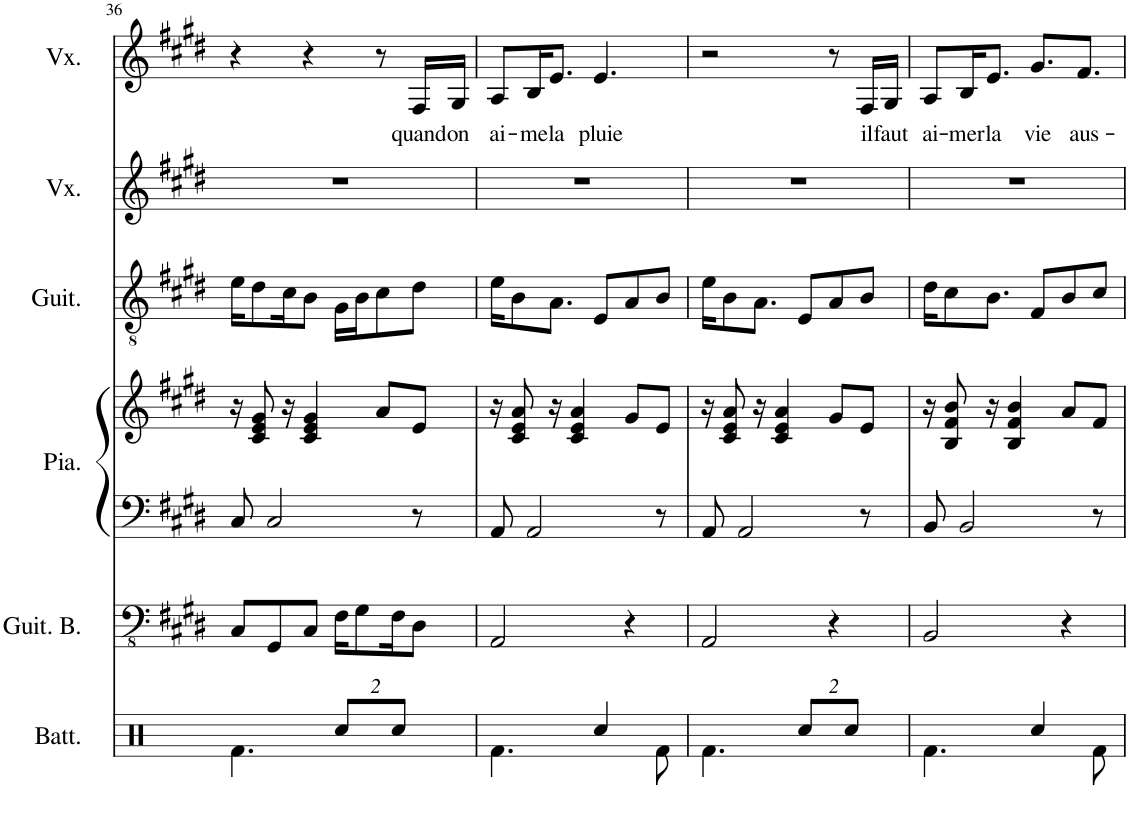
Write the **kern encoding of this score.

**kern	**kern	**kern	**kern	**kern	**kern	**kern	**text
*part6	*part5	*part4	*part4	*part3	*part2	*part1	*part1
*staff7	*staff6	*staff5	*staff4	*staff3	*staff2	*staff1	*staff1
*I"Batterie	*I"Guitare basse	*I"Piano	*	*I"Guitare classique	*I"Voix	*I"Voix	*
*I'Batt.	*I'Guit. B.	*I'Pia.	*	*I'Guit.	*I'Vx.	*I'Vx.	*
!!LO:PB:g=z
*clefX	*clefFv4	*clefF4	*clefG2	*clefGv2	*clefG2	*clefG2	*
*k[]	*k[f#c#g#d#]	*k[f#c#g#d#]	*k[f#c#g#d#]	*k[f#c#g#d#]	*k[f#c#g#d#]	*k[f#c#g#d#]	*
*M6/8	*M6/8	*M6/8	*M6/8	*M6/8	*M6/8	*M6/8	*
=36	=36	=36	=36	=36	=36	=36	=36
4.Rf\	8CC#/L	8C#/	16r	16e\KL	2.r	4r	.
.	.	.	8c#/ 8e/ 8g#/	8d#\	.	.	.
.	8GGG#/	2C#/	.	.	.	.	.
.	.	.	16r	16c#\K	.	.	.
.	8CC#/J	.	4c#/ 4e/ 4g#/	8B\J	.	4r	.
*Xbrackettup	*	*	*	*	*	*	*
16%3Rcc/L	16FF#\KL	.	.	16G#\LL	.	.	.
.	8GG#\	.	.	16B\J	.	.	.
.	.	.	8a/L	8c#\	.	8r	.
16%3Rcc/J	16FF#\K	.	.	.	.	.	.
!	!	!	!	!	!	!	!LO:LY:b
.	8DD#\J	8r	8e/J	8d#\J	.	16F#/LL	quand
!	!	!	!	!	!	!	!LO:LY:b
.	.	.	.	.	.	16G#/JJ	on
=37	=37	=37	=37	=37	=37	=37	=37
!	!	!	!	!	!	!	!LO:LY:b
4.Rf\	2AAA/	8AA/	16r	16e\KL	2.r	8A/L	ai-
.	.	.	8c#/ 8e/ 8a/	8B\	.	.	.
!	!	!	!	!	!	!	!LO:LY:b
.	.	2AA/	.	.	.	16B/K	-me
!	!	!	!	!	!	!	!LO:LY:b
.	.	.	16r	8.A\J	.	8.e/J	la
.	.	.	4c#/ 4e/ 4a/	.	.	.	.
!	!	!	!	!	!	!	!LO:LY:b
4Rcc/	.	.	.	8E/L	.	4.e/	pluie
.	4r	.	8g#/L	8A/	.	.	.
8Rf\	.	8r	8e/J	8B/J	.	.	.
=38	=38	=38	=38	=38	=38	=38	=38
4.Rf\	2AAA/	8AA/	16r	16e\KL	2.r	2r	.
.	.	.	8c#/ 8e/ 8a/	8B\	.	.	.
.	.	2AA/	.	.	.	.	.
.	.	.	16r	8.A\J	.	.	.
.	.	.	4c#/ 4e/ 4a/	.	.	.	.
16%3Rcc/L	.	.	.	8E/L	.	.	.
.	4r	.	8g#/L	8A/	.	8r	.
16%3Rcc/J	.	.	.	.	.	.	.
!	!	!	!	!	!	!	!LO:LY:b
.	.	8r	8e/J	8B/J	.	16F#/LL	il
!	!	!	!	!	!	!	!LO:LY:b
.	.	.	.	.	.	16G#/JJ	faut
=39	=39	=39	=39	=39	=39	=39	=39
!	!	!	!	!	!	!	!LO:LY:b
4.Rf\	2BBB/	8BB/	16r	16d#\KL	2.r	8A/L	ai-
.	.	.	8B/ 8f#/ 8b/	8c#\	.	.	.
!	!	!	!	!	!	!	!LO:LY:b
.	.	2BB/	.	.	.	16B/K	-mer
!	!	!	!	!	!	!	!LO:LY:b
.	.	.	16r	8.B\J	.	8.e/J	la
.	.	.	4B/ 4f#/ 4b/	.	.	.	.
!	!	!	!	!	!	!	!LO:LY:b
4Rcc/	.	.	.	8F#/L	.	8.g#/L	vie
.	4r	.	8a/L	8B/	.	.	.
!	!	!	!	!	!	!	!LO:LY:b
.	.	.	.	.	.	8.f#/J	aus-
8Rf\	.	8r	8f#/J	8c#/J	.	.	.
=	=	=	=	=	=	=	=
*-	*-	*-	*-	*-	*-	*-	*-
